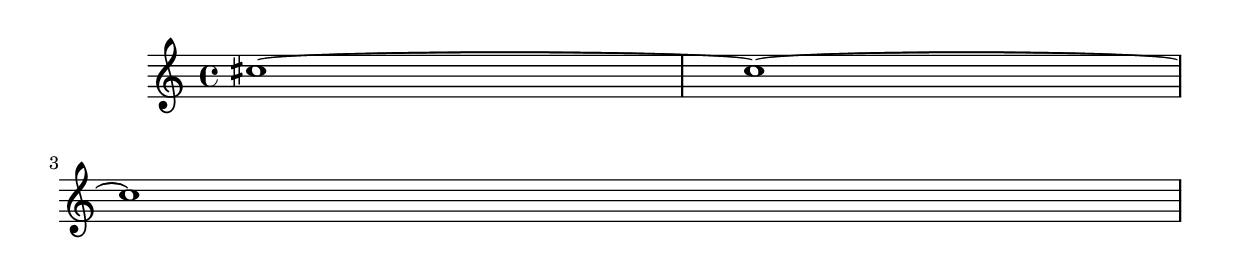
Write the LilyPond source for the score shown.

%% DO NOT EDIT this file manually; it is automatically
%% generated from LSR http://lsr.dsi.unimi.it
%% Make any changes in LSR itself, or in Documentation/snippets/new/ ,
%% and then run scripts/auxiliar/makelsr.py
%%
%% This file is in the public domain.
\version "2.17.11"

\header {
  lsrtags = "pitches"

  texidoc = "
This shows how to hide accidentals on tied notes at the start of a new
system.

"
  doctitle = "Hiding accidentals on tied notes at the start of a new system"
} % begin verbatim

\relative c'' {
  \override Accidental.hide-tied-accidental-after-break = ##t
  cis1~ cis~
  \break
  cis
}
